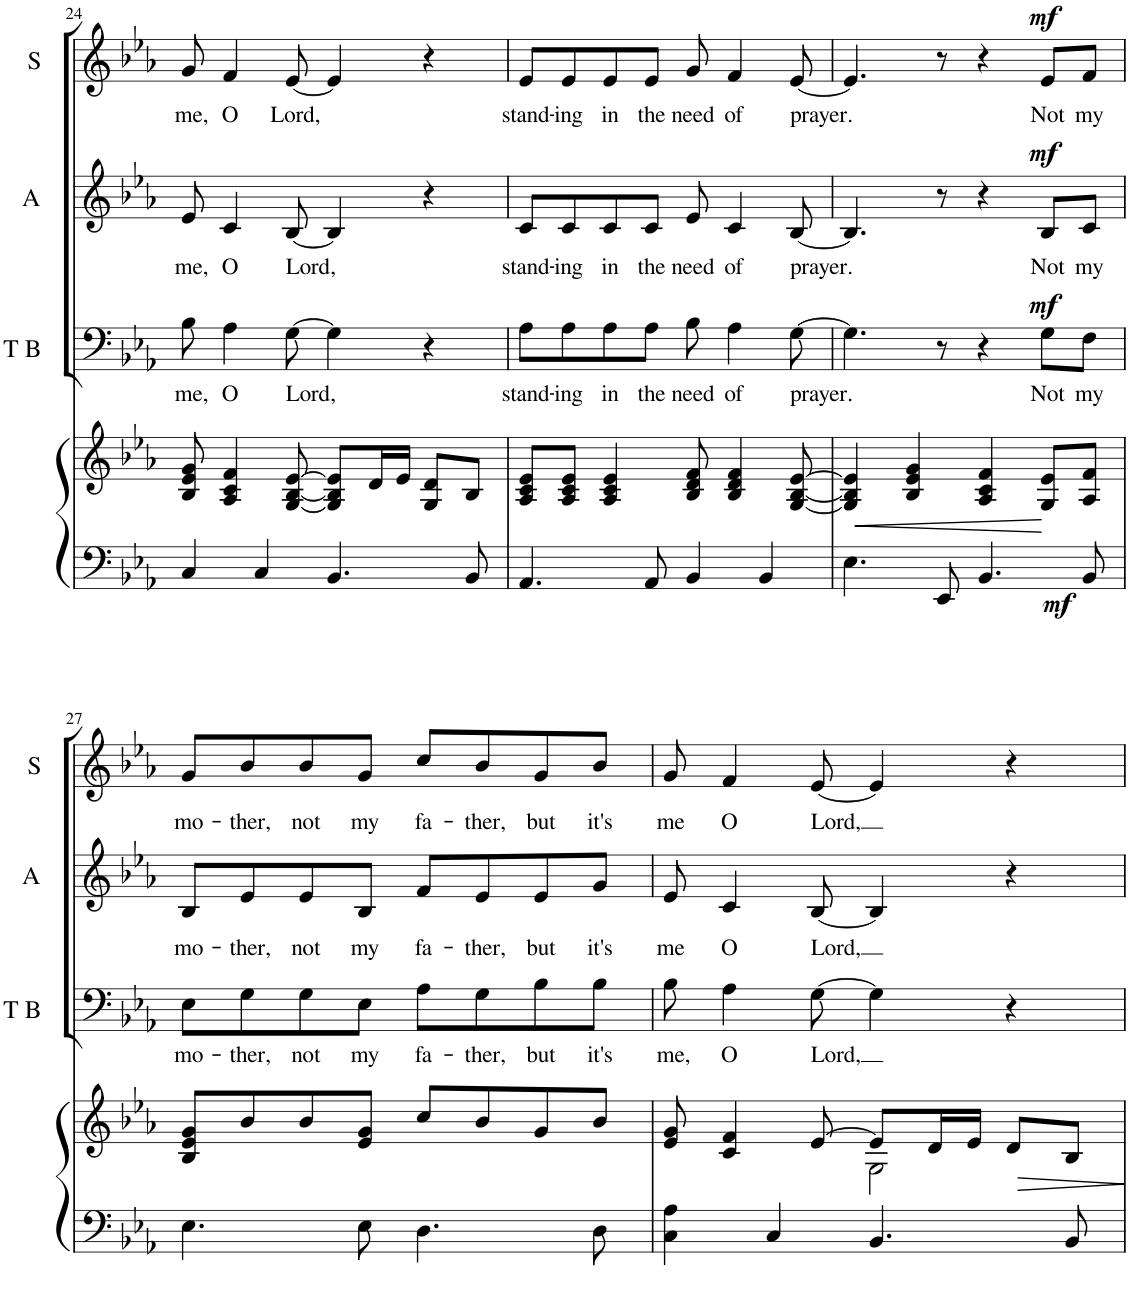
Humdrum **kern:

**kern	**kern	**dynam	**kern	**text	**dynam	**kern	**text	**dynam	**kern	**text	**dynam
*part4	*part4	*part4	*part3	*part3	*part3	*part2	*part2	*part2	*part1	*part1	*part1
*staff5	*staff4	*staff4/5	*staff3	*staff3	*staff3	*staff2	*staff2	*staff2	*staff1	*staff1	*staff1
*I"Piano	*	*	*I"T B	*	*	*I"A	*	*	*I"S	*	*
*I'Pno	*	*	*I'T B	*	*	*I'A	*	*	*I'S	*	*
!!LO:PB:g=z
*clefF4	*clefG2	*	*clefF4	*	*	*clefG2	*	*	*clefG2	*	*
*k[b-e-a-]	*k[b-e-a-]	*	*k[b-e-a-]	*	*	*k[b-e-a-]	*	*	*k[b-e-a-]	*	*
*M4/4	*M4/4	*	*M4/4	*	*	*M4/4	*	*	*M4/4	*	*
=24	=24	=24	=24	=24	=24	=24	=24	=24	=24	=24	=24
!	!	!	!	!LO:LY:b	!	!	!LO:LY:b	!	!	!LO:LY:b	!
4C/	8B-/ 8e-/ 8g/	.	8B-\	me,	.	8e-/	me,	.	8g/	me,	.
!	!	!	!	!LO:LY:b	!	!	!LO:LY:b	!	!	!LO:LY:b	!
.	4A-/ 4c/ 4f/	.	4A-\	O	.	4c/	O	.	4f/	O	.
4C/	.	.	.	.	.	.	.	.	.	.	.
!	!	!	!	!LO:LY:b	!	!	!LO:LY:b	!	!	!LO:LY:b	!
.	[8G/ [8B-/ [8e-/	.	[8G\	Lord,	.	[8B-/	Lord,	.	[8e-/	Lord,	.
4.BB-/	8G/] 8B-/] 8e-/]L	.	4G\]	.	.	4B-/]	.	.	4e-/]	.	.
.	16d/L	.	.	.	.	.	.	.	.	.	.
.	16e-/JJ	.	.	.	.	.	.	.	.	.	.
.	8G/ 8d/L	.	4r	.	.	4r	.	.	4r	.	.
8BB-/	8B-/J	.	.	.	.	.	.	.	.	.	.
=25	=25	=25	=25	=25	=25	=25	=25	=25	=25	=25	=25
!	!	!	!	!LO:LY:b	!	!	!LO:LY:b	!	!	!LO:LY:b	!
4.AA-/	8A-/ 8c/ 8e-/L	.	8A-\L	stand-	.	8c/L	stand-	.	8e-/L	stand-	.
!	!	!	!	!LO:LY:b	!	!	!LO:LY:b	!	!	!LO:LY:b	!
.	8A-/ 8c/ 8e-/J	.	8A-\	-ing	.	8c/	-ing	.	8e-/	-ing	.
!	!	!	!	!LO:LY:b	!	!	!LO:LY:b	!	!	!LO:LY:b	!
.	4A-/ 4c/ 4e-/	.	8A-\	in	.	8c/	in	.	8e-/	in	.
!	!	!	!	!LO:LY:b	!	!	!LO:LY:b	!	!	!LO:LY:b	!
8AA-/	.	.	8A-\J	the	.	8c/J	the	.	8e-/J	the	.
!	!	!	!	!LO:LY:b	!	!	!LO:LY:b	!	!	!LO:LY:b	!
4BB-/	8B-/ 8d/ 8f/	.	8B-\	need	.	8e-/	need	.	8g/	need	.
!	!	!	!	!LO:LY:b	!	!	!LO:LY:b	!	!	!LO:LY:b	!
.	4B-/ 4d/ 4f/	.	4A-\	of	.	4c/	of	.	4f/	of	.
4BB-/	.	.	.	.	.	.	.	.	.	.	.
!	!	!	!	!LO:LY:b	!	!	!LO:LY:b	!	!	!LO:LY:b	!
.	[8G/ [8B-/ [8e-/	.	[8G\	prayer.	.	[8B-/	prayer.	.	[8e-/	prayer.	.
=26	=26	=26	=26	=26	=26	=26	=26	=26	=26	=26	=26
!	!	!LO:HP:b	!	!	!	!	!	!	!	!	!
4.E-\	4G/] 4B-/] 4e-/]	<	4.G\]	.	.	4.B-/]	.	.	4.e-/]	.	.
.	4B-/ 4e-/ 4g/	.	.	.	.	.	.	.	.	.	.
8EE-/	.	.	8r	.	.	8r	.	.	8r	.	.
4.BB-/	4A-/ 4c/ 4f/	.	4r	.	.	4r	.	.	4r	.	.
!	!	!	!	!LO:LY:b	!LO:DY:a	!	!LO:LY:b	!LO:DY:a	!	!LO:LY:b	!LO:DY:a
.	8G/ 8e-/L	[	8G\L	Not	mf	8B-/L	Not	mf	8e-/L	Not	mf
!	!	!LO:DY:b=2	!	!LO:LY:b	!	!	!LO:LY:b	!	!	!LO:LY:b	!
8BB-/	8A-/ 8f/J	mf	8F\J	my	.	8c/J	my	.	8f/J	my	.
!!LO:LB:g=z
=27	=27	=27	=27	=27	=27	=27	=27	=27	=27	=27	=27
!	!	!	!	!LO:LY:b	!	!	!LO:LY:b	!	!	!LO:LY:b	!
4.E-\	8B-/ 8e-/ 8g/L	.	8E-\L	mo-	.	8B-/L	mo-	.	8g/L	mo-	.
!	!	!	!	!LO:LY:b	!	!	!LO:LY:b	!	!	!LO:LY:b	!
.	8b-/	.	8G\	-ther,	.	8e-/	-ther,	.	8b-/	-ther,	.
!	!	!	!	!LO:LY:b	!	!	!LO:LY:b	!	!	!LO:LY:b	!
.	8b-/	.	8G\	not	.	8e-/	not	.	8b-/	not	.
!	!	!	!	!LO:LY:b	!	!	!LO:LY:b	!	!	!LO:LY:b	!
8E-\	8e-/ 8g/J	.	8E-\J	my	.	8B-/J	my	.	8g/J	my	.
!	!	!	!	!LO:LY:b	!	!	!LO:LY:b	!	!	!LO:LY:b	!
4.D\	8cc/L	.	8A-\L	fa-	.	8f/L	fa-	.	8cc/L	fa-	.
!	!	!	!	!LO:LY:b	!	!	!LO:LY:b	!	!	!LO:LY:b	!
.	8b-/	.	8G\	-ther,	.	8e-/	-ther,	.	8b-/	-ther,	.
!	!	!	!	!LO:LY:b	!	!	!LO:LY:b	!	!	!LO:LY:b	!
.	8g/	.	8B-\	but	.	8e-/	but	.	8g/	but	.
!	!	!	!	!LO:LY:b	!	!	!LO:LY:b	!	!	!LO:LY:b	!
8D\	8b-/J	.	8B-\J	it's	.	8g/J	it's	.	8b-/J	it's	.
=28	=28	=28	=28	=28	=28	=28	=28	=28	=28	=28	=28
*	*^	*	*	*	*	*	*	*	*	*	*
!	!	!	!	!	!LO:LY:b	!	!	!LO:LY:b	!	!	!LO:LY:b	!
4C\ 4A-\	8e-/ 8g/	2ryy	.	8B-\	me,	.	8e-/	me	.	8g/	me	.
!	!	!	!	!	!LO:LY:b	!	!	!LO:LY:b	!	!	!LO:LY:b	!
.	4c/ 4f/	.	.	4A-\	O	.	4c/	O	.	4f/	O	.
4C/	.	.	.	.	.	.	.	.	.	.	.	.
!	!	!	!	!	!LO:LY:b	!	!	!LO:LY:b	!	!	!LO:LY:b	!
.	[8e-/	.	.	[8G\	Lord,	.	[8B-/	Lord,	.	[8e-/	Lord,	.
4.BB-/	8e-/L]	2G\	.	4G\]	.	.	4B-/]	.	.	4e-/]	.	.
.	16d/L	.	.	.	.	.	.	.	.	.	.	.
.	16e-/JJ	.	.	.	.	.	.	.	.	.	.	.
!	!	!	!LO:HP:b	!	!	!	!	!	!	!	!	!
.	8d/L	.	>	4r	.	.	4r	.	.	4r	.	.
8BB-/	8B-/J	.	.	.	.	.	.	.	.	.	.	.
*	*v	*v	*	*	*	*	*	*	*	*	*	*
.	.	]	.	.	.	.	.	.	.	.	.
=	=	=	=	=	=	=	=	=	=	=	=
*-	*-	*-	*-	*-	*-	*-	*-	*-	*-	*-	*-
